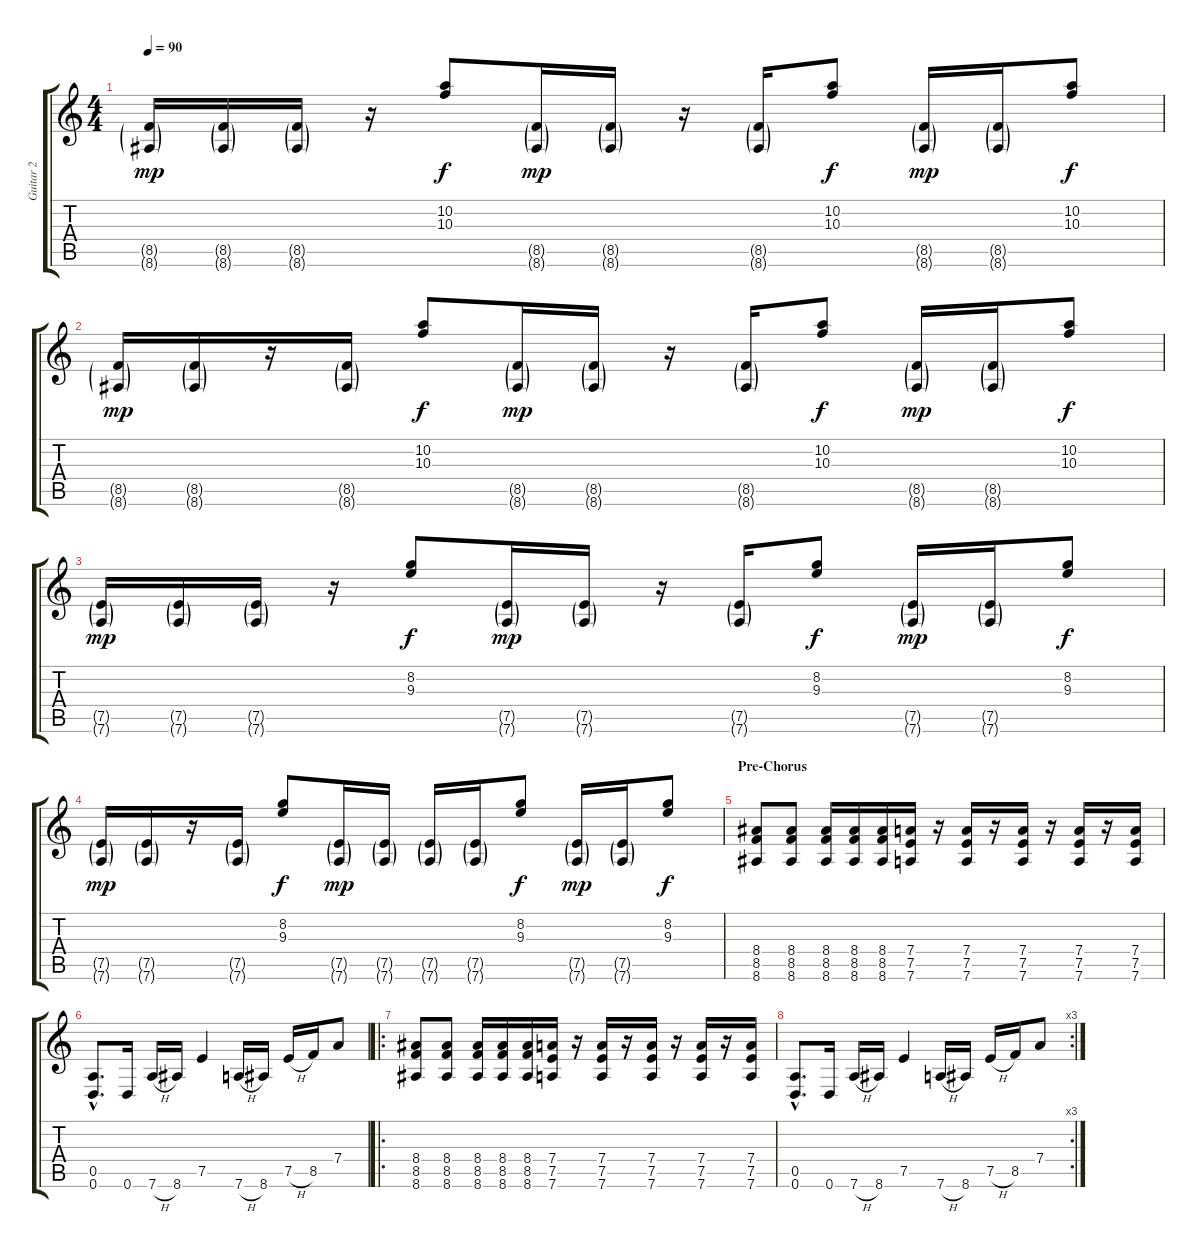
\track ("Guitar 2" "Guitar 2") {instrument overdrivenguitar}
\staff {score tabs}
\tuning (E4 B3 G3 D3 A2 D2) {hide}
\ts (4 4)
\tempo 90
\clef g2
\ks c
(8.5{g} 8.6{g}).16{dy mp} (8.5{g} 8.6{g}).16 (8.5{g} 8.6{g}).16 r.16 (10.2 10.3).8{dy f} (8.5{g} 8.6{g}).16{dy mp} (8.5{g} 8.6{g}).16 r.16 (8.5{g} 8.6{g}).16 (10.2 10.3).8{dy f} (8.5{g} 8.6{g}).16{dy mp} (8.5{g} 8.6{g}).16 (10.2 10.3).8{dy f} |
(8.5{g} 8.6{g}).16{dy mp} (8.5{g} 8.6{g}).16 r.16 (8.5{g} 8.6{g}).16 (10.2 10.3).8{dy f} (8.5{g} 8.6{g}).16{dy mp} (8.5{g} 8.6{g}).16 r.16 (8.5{g} 8.6{g}).16 (10.2 10.3).8{dy f} (8.5{g} 8.6{g}).16{dy mp} (8.5{g} 8.6{g}).16 (10.2 10.3).8{dy f} |
(7.5{g} 7.6{g}).16{dy mp} (7.5{g} 7.6{g}).16 (7.5{g} 7.6{g}).16 r.16 (8.2 9.3).8{dy f} (7.5{g} 7.6{g}).16{dy mp} (7.5{g} 7.6{g}).16 r.16 (7.5{g} 7.6{g}).16 (8.2 9.3).8{dy f} (7.5{g} 7.6{g}).16{dy mp} (7.5{g} 7.6{g}).16 (8.2 9.3).8{dy f} |
(7.5{g} 7.6{g}).16{dy mp} (7.5{g} 7.6{g}).16 r.16 (7.5{g} 7.6{g}).16 (8.2 9.3).8{dy f} (7.5{g} 7.6{g}).16{dy mp} (7.5{g} 7.6{g}).16 (7.5{g} 7.6{g}).16 (7.5{g} 7.6{g}).16 (8.2 9.3).8{dy f} (7.5{g} 7.6{g}).16{dy mp} (7.5{g} 7.6{g}).16 (8.2 9.3).8{dy f} |
\section ("" "Pre-Chorus")
(8.4 8.5 8.6).8 (8.4 8.5 8.6).8 (8.4 8.5 8.6).16 (8.4 8.5 8.6).16 (8.4 8.5 8.6).16 (7.4 7.5 7.6).16 r.16 (7.4 7.5 7.6).16 r.16 (7.4 7.5 7.6).16 r.16 (7.4 7.5 7.6).16 r.16 (7.4 7.5 7.6).16 |
(0.5{hac} 0.6{hac}).8{d} 0.6.16 7.6{h}.16 8.6.16 7.5.4 7.6{h}.16 8.6.16 7.5{h}.16 8.5.16 7.4.8 |
\ro
(8.4 8.5 8.6).8 (8.4 8.5 8.6).8 (8.4 8.5 8.6).16 (8.4 8.5 8.6).16 (8.4 8.5 8.6).16 (7.4 7.5 7.6).16 r.16 (7.4 7.5 7.6).16 r.16 (7.4 7.5 7.6).16 r.16 (7.4 7.5 7.6).16 r.16 (7.4 7.5 7.6).16 |
\rc 3
(0.5{hac} 0.6{hac}).8{d} 0.6.16 7.6{h}.16 8.6.16 7.5.4 7.6{h}.16 8.6.16 7.5{h}.16 8.5.16 7.4.8
